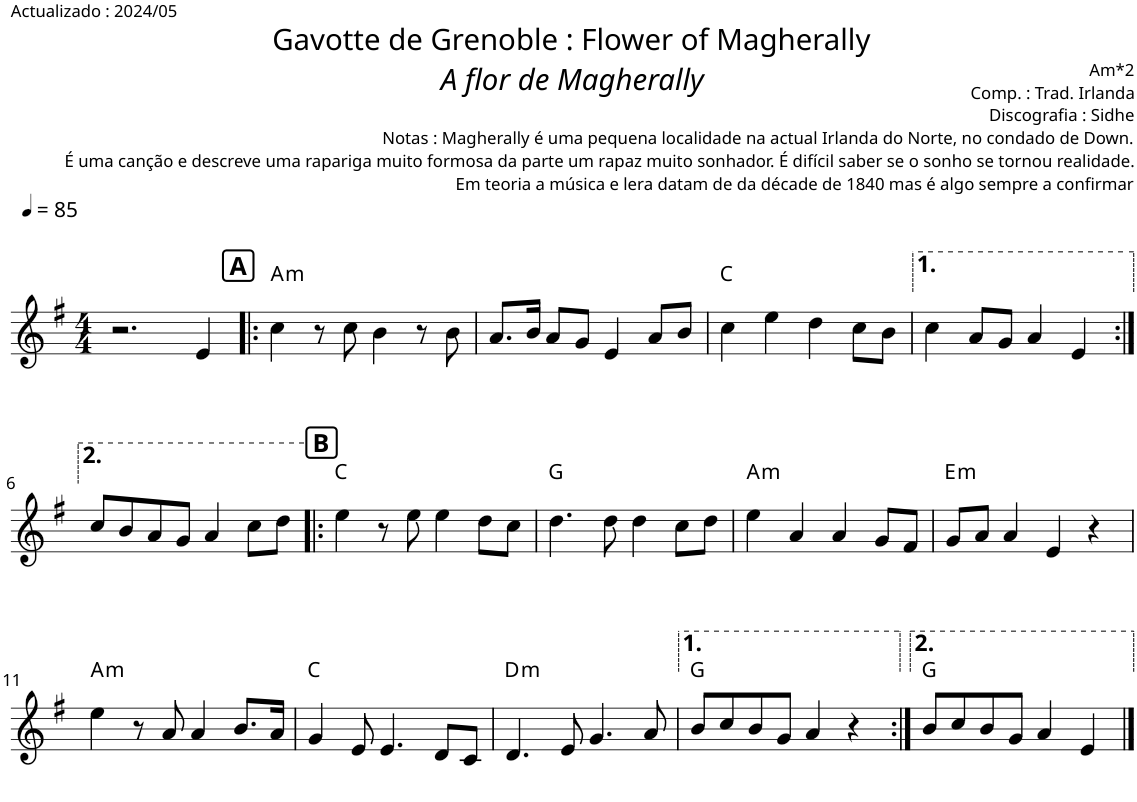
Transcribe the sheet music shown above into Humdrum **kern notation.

**kern	**harte
*part1	*part1
*staff1	*
*I"Piano	*
*I'Pno.	*
*clefG2	*
*k[f#]	*
*M4/4	*
*MM85	*
=1	=1
2.r	.
4e/	.
!!LO:REH:place=s1:a:B:cj:fs=12:t=A
=2!|:	=2!|:
!	!LO:H:kt=m
4cc\	A:min
8r	.
8cc\	.
4b\	.
8r	.
8b\	.
=3	=3
8.a/L	.
16b/Jk	.
8a/L	.
8g/J	.
4e/	.
8a/L	.
8b/J	.
=4	=4
4cc\	C:maj
4ee\	.
4dd\	.
8cc\L	.
8b\J	.
=5	=5
4cc\	.
8a/L	.
8g/J	.
4a/	.
4e/	.
!!LO:LB:g=z
=6:|!	=6:|!
8cc/L	.
8b/	.
8a/	.
8g/J	.
4a/	.
8cc\L	.
8dd\J	.
!!LO:REH:place=s1:a:B:cj:fs=12:t=B
=7!|:	=7!|:
4ee\	C:maj
8r	.
8ee\	.
4ee\	.
8dd\L	.
8cc\J	.
=8	=8
4.dd\	G:maj
8dd\	.
4dd\	.
8cc\L	.
8dd\J	.
=9	=9
!	!LO:H:kt=m
4ee\	A:min
4a/	.
4a/	.
8g/L	.
8f#/J	.
=10	=10
!	!LO:H:kt=m
8g/L	E:min
8a/J	.
4a/	.
4e/	.
4r	.
!!LO:LB:g=z
=11	=11
!	!LO:H:kt=m
4ee\	A:min
8r	.
8a/	.
4a/	.
8.b/L	.
16a/Jk	.
=12	=12
4g/	C:maj
8e/	.
4.e/	.
8d/L	.
8c/J	.
=13	=13
!	!LO:H:kt=m
4.d/	D:min
8e/	.
4.g/	.
8a/	.
=14	=14
8b/L	G:maj
8cc/	.
8b/	.
8g/J	.
4a/	.
4r	.
=15:|!	=15:|!
8b/L	G:maj
8cc/	.
8b/	.
8g/J	.
4a/	.
4e/	.
==	==
*-	*-
